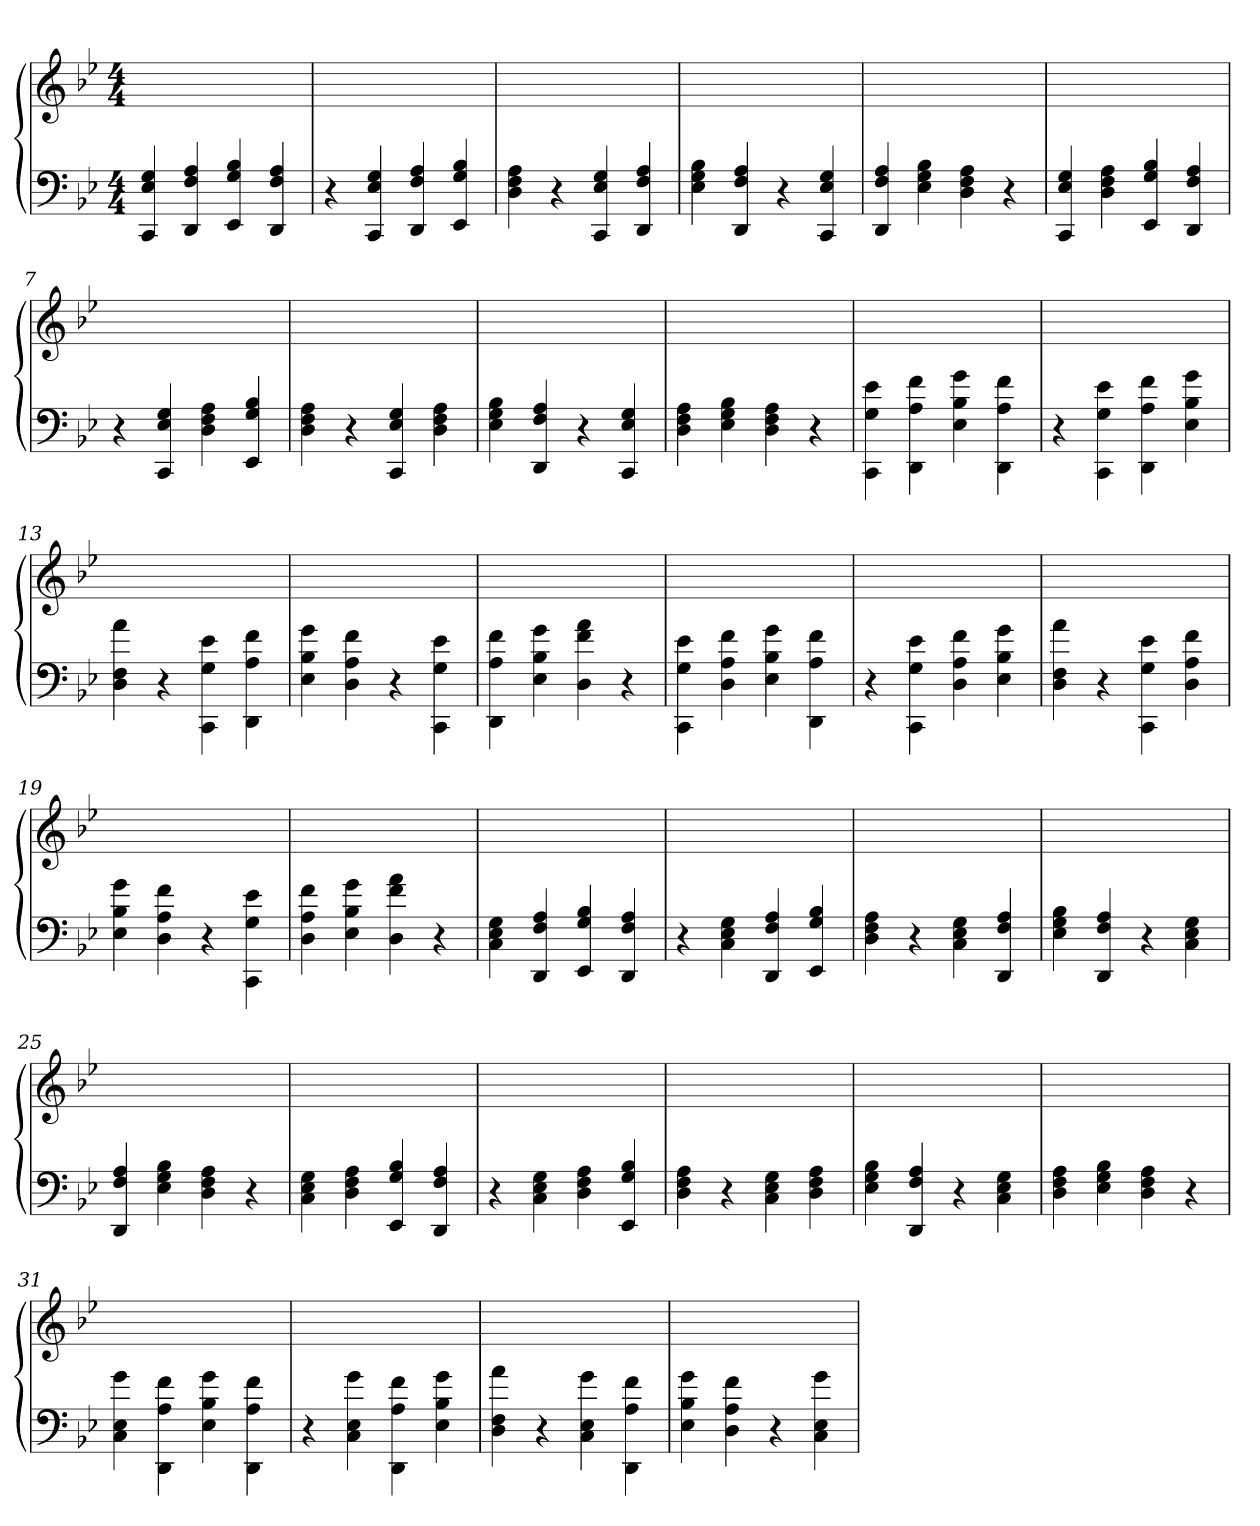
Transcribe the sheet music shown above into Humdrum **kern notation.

**kern	**kern
*part2	*part1
*staff2	*staff1
*clefF4	*clefG2
*k[b-e-]	*k[b-e-]
*B-:	*B-:
*M4/4	*M4/4
*MM60	*MM60
=1	=1
4CC 4E- 4G	1ryy
4DD 4F 4A	.
4EE- 4G 4B-	.
4DD 4F 4A	.
=2	=2
4r	1ryy
4CC 4E- 4G	.
4DD 4F 4A	.
4EE- 4G 4B-	.
=3	=3
4D 4F 4A	1ryy
4r	.
4CC 4E- 4G	.
4DD 4F 4A	.
=4	=4
4E- 4G 4B-	1ryy
4DD 4F 4A	.
4r	.
4CC 4E- 4G	.
=5	=5
4DD 4F 4A	1ryy
4E- 4G 4B-	.
4D 4F 4A	.
4r	.
=6	=6
4CC 4E- 4G	1ryy
4D 4F 4A	.
4EE- 4G 4B-	.
4DD 4F 4A	.
=7	=7
4r	1ryy
4CC 4E- 4G	.
4D 4F 4A	.
4EE- 4G 4B-	.
=8	=8
4D 4F 4A	1ryy
4r	.
4CC 4E- 4G	.
4D 4F 4A	.
=9	=9
4E- 4G 4B-	1ryy
4DD 4F 4A	.
4r	.
4CC 4E- 4G	.
=10	=10
4D 4F 4A	1ryy
4E- 4G 4B-	.
4D 4F 4A	.
4r	.
=11	=11
4CC 4G 4e-	1ryy
4DD 4A 4f	.
4E- 4B- 4g	.
4DD 4A 4f	.
=12	=12
4r	1ryy
4CC 4G 4e-	.
4DD 4A 4f	.
4E- 4B- 4g	.
=13	=13
4D 4F 4a	1ryy
4r	.
4CC 4G 4e-	.
4DD 4A 4f	.
=14	=14
4E- 4B- 4g	1ryy
4D 4A 4f	.
4r	.
4CC 4G 4e-	.
=15	=15
4DD 4A 4f	1ryy
4E- 4B- 4g	.
4D 4f 4a	.
4r	.
=16	=16
4CC 4G 4e-	1ryy
4D 4A 4f	.
4E- 4B- 4g	.
4DD 4A 4f	.
=17	=17
4r	1ryy
4CC 4G 4e-	.
4D 4A 4f	.
4E- 4B- 4g	.
=18	=18
4D 4F 4a	1ryy
4r	.
4CC 4G 4e-	.
4D 4A 4f	.
=19	=19
4E- 4B- 4g	1ryy
4D 4A 4f	.
4r	.
4CC 4G 4e-	.
=20	=20
4D 4A 4f	1ryy
4E- 4B- 4g	.
4D 4f 4a	.
4r	.
=21	=21
4C 4E- 4G	1ryy
4DD 4F 4A	.
4EE- 4G 4B-	.
4DD 4F 4A	.
=22	=22
4r	1ryy
4C 4E- 4G	.
4DD 4F 4A	.
4EE- 4G 4B-	.
=23	=23
4D 4F 4A	1ryy
4r	.
4C 4E- 4G	.
4DD 4F 4A	.
=24	=24
4E- 4G 4B-	1ryy
4DD 4F 4A	.
4r	.
4C 4E- 4G	.
=25	=25
4DD 4F 4A	1ryy
4E- 4G 4B-	.
4D 4F 4A	.
4r	.
=26	=26
4C 4E- 4G	1ryy
4D 4F 4A	.
4EE- 4G 4B-	.
4DD 4F 4A	.
=27	=27
4r	1ryy
4C 4E- 4G	.
4D 4F 4A	.
4EE- 4G 4B-	.
=28	=28
4D 4F 4A	1ryy
4r	.
4C 4E- 4G	.
4D 4F 4A	.
=29	=29
4E- 4G 4B-	1ryy
4DD 4F 4A	.
4r	.
4C 4E- 4G	.
=30	=30
4D 4F 4A	1ryy
4E- 4G 4B-	.
4D 4F 4A	.
4r	.
=31	=31
4C 4E- 4g	1ryy
4DD 4A 4f	.
4E- 4B- 4g	.
4DD 4A 4f	.
=32	=32
4r	1ryy
4C 4E- 4g	.
4DD 4A 4f	.
4E- 4B- 4g	.
=33	=33
4D 4F 4a	1ryy
4r	.
4C 4E- 4g	.
4DD 4A 4f	.
=34	=34
4E- 4B- 4g	1ryy
4D 4A 4f	.
4r	.
4C 4E- 4g	.
=	=
*-	*-
